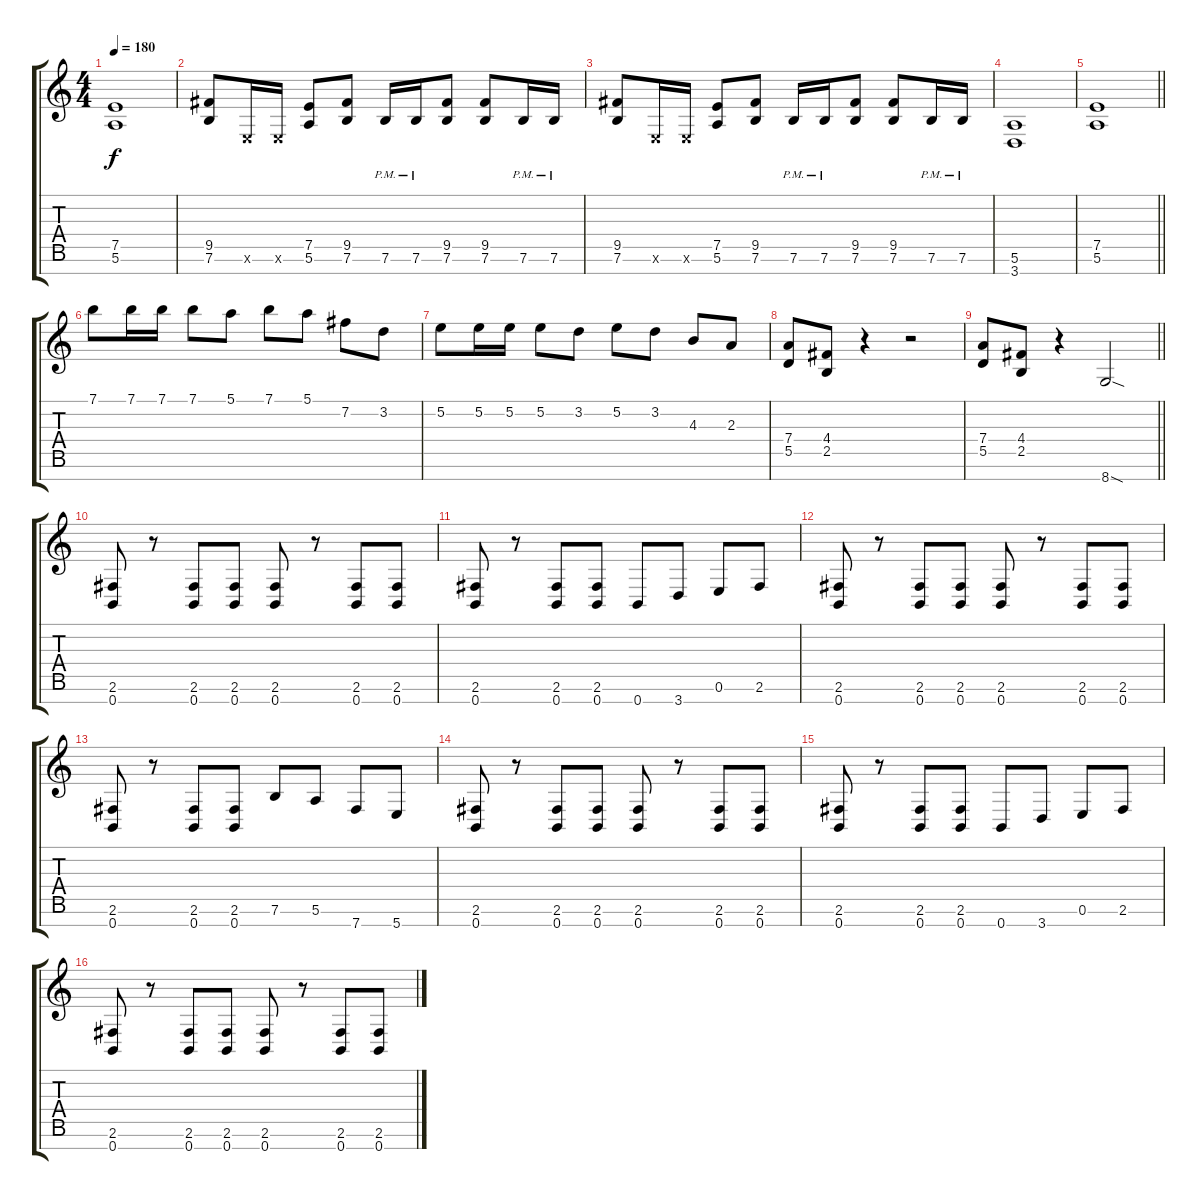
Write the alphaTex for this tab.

\track "" {instrument distortionguitar}
\staff {score tabs}
\tuning (E4 B3 G3 D3 A2 E2 B1) {hide}
\ts (4 4)
\tempo 180
\clef g2
\ks c
(7.5 5.6).1{dy f} |
(9.5 7.6).8 0.6{x}.16 0.6{x}.16 (7.5 5.6).8 (9.5 7.6).8 7.6{pm}.16 7.6{pm}.16 (9.5 7.6).8 (9.5 7.6).8 7.6{pm}.16 7.6{pm}.16 |
(9.5 7.6).8 0.6{x}.16 0.6{x}.16 (7.5 5.6).8 (9.5 7.6).8 7.6{pm}.16 7.6{pm}.16 (9.5 7.6).8 (9.5 7.6).8 7.6{pm}.16 7.6{pm}.16 |
(5.6 3.7).1 |
\barLineRight lightlight
(7.5 5.6).1 |
7.1.8 7.1.16 7.1.16 7.1.8 5.1.8 7.1.8 5.1.8 7.2.8 3.2.8 |
5.2.8 5.2.16 5.2.16 5.2.8 3.2.8 5.2.8 3.2.8 4.3.8 2.3.8 |
(7.4 5.5).8 (4.4 2.5).8 r.4 r.2 |
\barLineRight lightlight
(7.4 5.5).8 (4.4 2.5).8 r.4 8.7{sod}.2 |
(2.6 0.7).8 r.8 (2.6 0.7).8 (2.6 0.7).8 (2.6 0.7).8 r.8 (2.6 0.7).8 (2.6 0.7).8 |
(2.6 0.7).8 r.8 (2.6 0.7).8 (2.6 0.7).8 0.7.8 3.7.8 0.6.8 2.6.8 |
(2.6 0.7).8 r.8 (2.6 0.7).8 (2.6 0.7).8 (2.6 0.7).8 r.8 (2.6 0.7).8 (2.6 0.7).8 |
(2.6 0.7).8 r.8 (2.6 0.7).8 (2.6 0.7).8 7.6.8 5.6.8 7.7.8 5.7.8 |
(2.6 0.7).8 r.8 (2.6 0.7).8 (2.6 0.7).8 (2.6 0.7).8 r.8 (2.6 0.7).8 (2.6 0.7).8 |
(2.6 0.7).8 r.8 (2.6 0.7).8 (2.6 0.7).8 0.7.8 3.7.8 0.6.8 2.6.8 |
(2.6 0.7).8 r.8 (2.6 0.7).8 (2.6 0.7).8 (2.6 0.7).8 r.8 (2.6 0.7).8 (2.6 0.7).8
